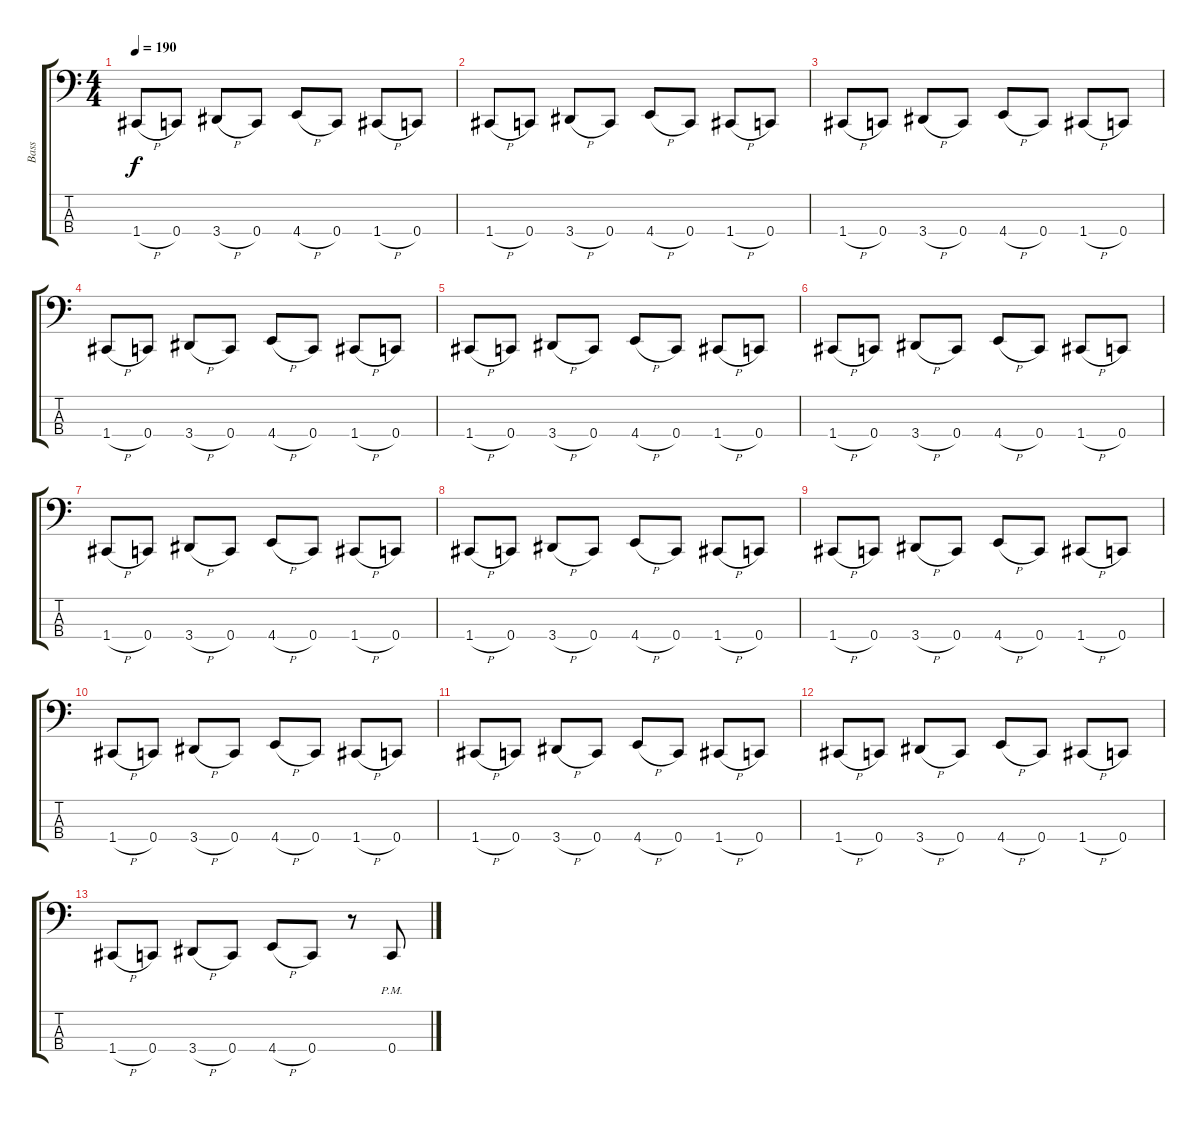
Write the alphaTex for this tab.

\track ("Bass" "Bass") {instrument electricbasspick}
\staff {score tabs}
\tuning (F2 C2 G1 C1) {hide}
\ts (4 4)
\tempo 190
\clef f4
\ks c
1.4{h}.8{dy f} 0.4.8 3.4{h}.8 0.4.8 4.4{h}.8 0.4.8 1.4{h}.8 0.4.8 |
1.4{h}.8 0.4.8 3.4{h}.8 0.4.8 4.4{h}.8 0.4.8 1.4{h}.8 0.4.8 |
1.4{h}.8 0.4.8 3.4{h}.8 0.4.8 4.4{h}.8 0.4.8 1.4{h}.8 0.4.8 |
1.4{h}.8 0.4.8 3.4{h}.8 0.4.8 4.4{h}.8 0.4.8 1.4{h}.8 0.4.8 |
1.4{h}.8 0.4.8 3.4{h}.8 0.4.8 4.4{h}.8 0.4.8 1.4{h}.8 0.4.8 |
1.4{h}.8 0.4.8 3.4{h}.8 0.4.8 4.4{h}.8 0.4.8 1.4{h}.8 0.4.8 |
1.4{h}.8 0.4.8 3.4{h}.8 0.4.8 4.4{h}.8 0.4.8 1.4{h}.8 0.4.8 |
1.4{h}.8 0.4.8 3.4{h}.8 0.4.8 4.4{h}.8 0.4.8 1.4{h}.8 0.4.8 |
1.4{h}.8 0.4.8 3.4{h}.8 0.4.8 4.4{h}.8 0.4.8 1.4{h}.8 0.4.8 |
1.4{h}.8 0.4.8 3.4{h}.8 0.4.8 4.4{h}.8 0.4.8 1.4{h}.8 0.4.8 |
1.4{h}.8 0.4.8 3.4{h}.8 0.4.8 4.4{h}.8 0.4.8 1.4{h}.8 0.4.8 |
1.4{h}.8 0.4.8 3.4{h}.8 0.4.8 4.4{h}.8 0.4.8 1.4{h}.8 0.4.8 |
1.4{h}.8 0.4.8 3.4{h}.8 0.4.8 4.4{h}.8 0.4.8 r.8 0.4{pm}.8
